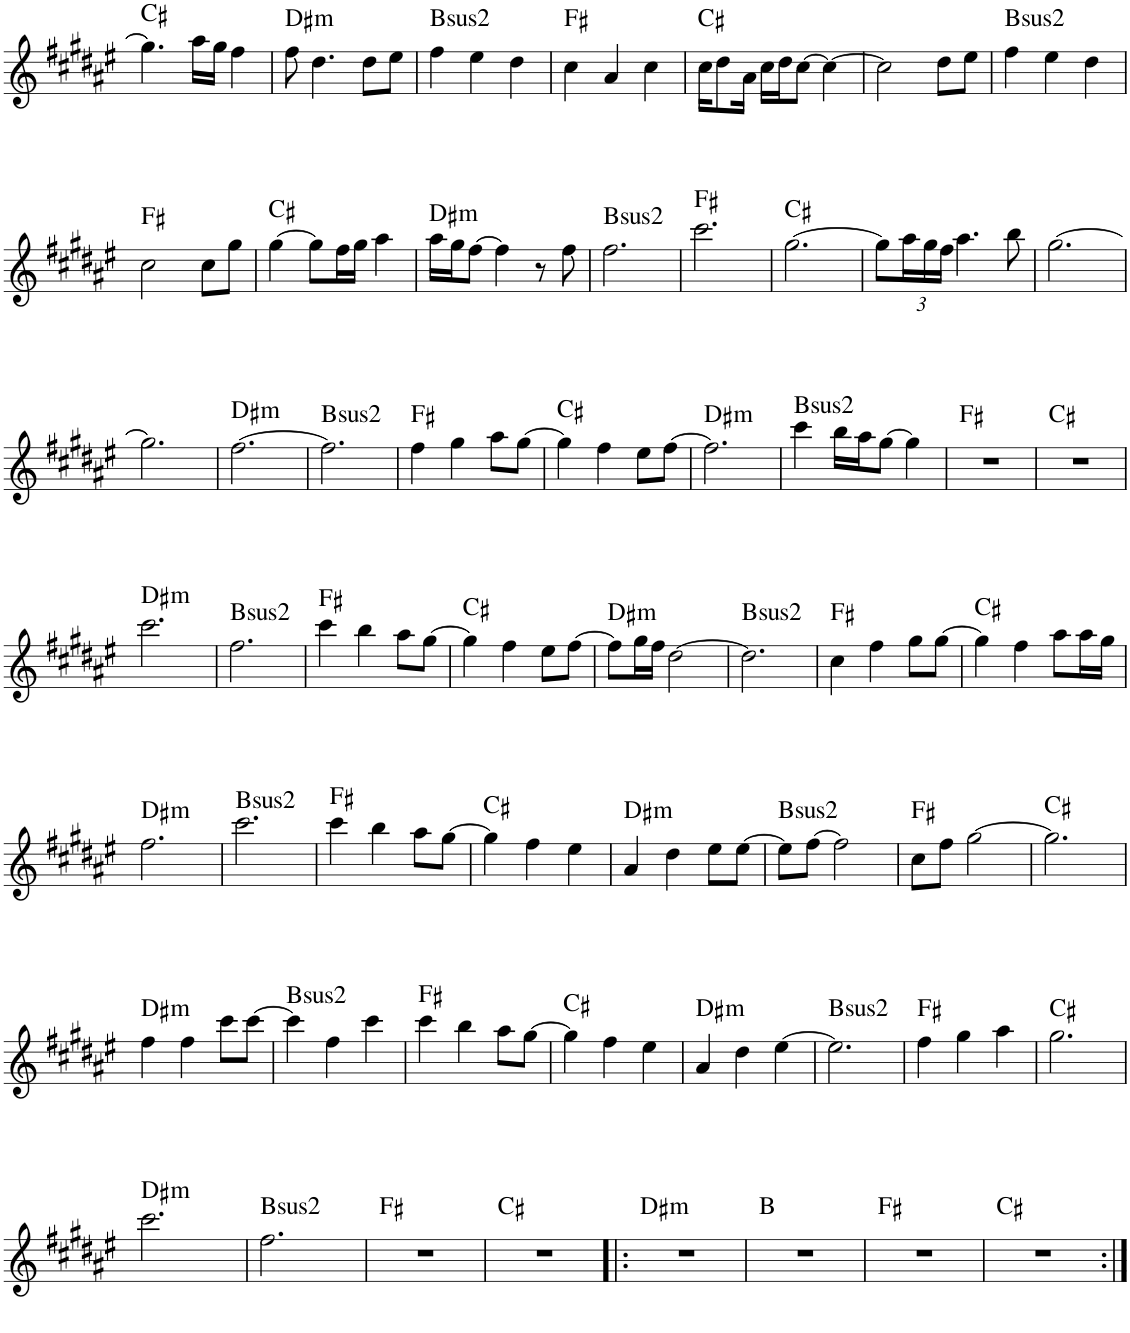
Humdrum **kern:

**kern	**harte
*part1	*part1
*staff1	*
*I"Piano	*
*I'Pno.	*
!!LO:PB:g=z
*clefG2	*
*k[f#c#g#d#a#e#]	*
*M3/4	*
=136	=136
4.gg#\]	C#:maj
16aa#\LL	.
16gg#\JJ	.
4ff#\	.
=137	=137
!	!LO:H:kt=m
8ff#\	D#:min
4.dd#\	.
8dd#\L	.
8ee#\J	.
=138	=138
!	!LO:H:kt=2
4ff#\	B:(1,2,5)
4ee#\	.
4dd#\	.
=139	=139
4cc#\	F#:maj
4a#/	.
4cc#\	.
=140	=140
16cc#\KL	C#:maj
8dd#\	.
16a#\Jk	.
16cc#\LL	.
16dd#\J	.
[8cc#\J	.
4cc#\_	.
=141	=141
2cc#\]	.
8dd#\L	.
8ee#\J	.
=142	=142
!	!LO:H:kt=2
4ff#\	B:(1,2,5)
4ee#\	.
4dd#\	.
!!LO:LB:g=z
=143	=143
2cc#\	F#:maj
8cc#\L	.
8gg#\J	.
=144	=144
[4gg#\	C#:maj
8gg#\L]	.
16ff#\L	.
16gg#\JJ	.
4aa#\	.
=145	=145
!	!LO:H:kt=m
16aa#\LL	D#:min
16gg#\J	.
[8ff#\J	.
4ff#\]	.
8r	.
8ff#\	.
=146	=146
!	!LO:H:kt=2
2.ff#\	B:(1,2,5)
=147	=147
2.ccc#\	F#:maj
=148	=148
[2.gg#\	C#:maj
=149	=149
8gg#\L]	.
*Xbrackettup	*
24aa#\L	.
24gg#\	.
24ff#\JJ	.
4.aa#\	.
8bb\	.
=150	=150
[2.gg#\	.
!!LO:LB:g=z
=151	=151
2.gg#\]	.
=152	=152
!	!LO:H:kt=m
[2.ff#\	D#:min
=153	=153
!	!LO:H:kt=2
2.ff#\]	B:(1,2,5)
=154	=154
4ff#\	F#:maj
4gg#\	.
8aa#\L	.
[8gg#\J	.
=155	=155
4gg#\]	C#:maj
4ff#\	.
8ee#\L	.
[8ff#\J	.
=156	=156
!	!LO:H:kt=m
2.ff#\]	D#:min
=157	=157
!	!LO:H:kt=2
4ccc#\	B:(1,2,5)
16bb\LL	.
16aa#\J	.
[8gg#\J	.
4gg#\]	.
=158	=158
2.r	F#:maj
=159	=159
2.r	C#:maj
!!LO:LB:g=z
=160	=160
!	!LO:H:kt=m
2.ccc#\	D#:min
=161	=161
!	!LO:H:kt=2
2.ff#\	B:(1,2,5)
=162	=162
4ccc#\	F#:maj
4bb\	.
8aa#\L	.
[8gg#\J	.
=163	=163
4gg#\]	C#:maj
4ff#\	.
8ee#\L	.
[8ff#\J	.
=164	=164
!	!LO:H:kt=m
8ff#\L]	D#:min
16gg#\L	.
16ff#\JJ	.
[2dd#\	.
=165	=165
!	!LO:H:kt=2
2.dd#\]	B:(1,2,5)
=166	=166
4cc#\	F#:maj
4ff#\	.
8gg#\L	.
[8gg#\J	.
=167	=167
4gg#\]	C#:maj
4ff#\	.
8aa#\L	.
16aa#\L	.
16gg#\JJ	.
!!LO:LB:g=z
=168	=168
!	!LO:H:kt=m
2.ff#\	D#:min
=169	=169
!	!LO:H:kt=2
2.ccc#\	B:(1,2,5)
=170	=170
4ccc#\	F#:maj
4bb\	.
8aa#\L	.
[8gg#\J	.
=171	=171
4gg#\]	C#:maj
4ff#\	.
4ee#\	.
=172	=172
!	!LO:H:kt=m
4a#/	D#:min
4dd#\	.
8ee#\L	.
[8ee#\J	.
=173	=173
!	!LO:H:kt=2
8ee#\L]	B:(1,2,5)
[8ff#\J	.
2ff#\]	.
=174	=174
8cc#\L	F#:maj
8ff#\J	.
[2gg#\	.
=175	=175
2.gg#\]	C#:maj
!!LO:LB:g=z
=176	=176
!	!LO:H:kt=m
4ff#\	D#:min
4ff#\	.
8ccc#\L	.
[8ccc#\J	.
=177	=177
!	!LO:H:kt=2
4ccc#\]	B:(1,2,5)
4ff#\	.
4ccc#\	.
=178	=178
4ccc#\	F#:maj
4bb\	.
8aa#\L	.
[8gg#\J	.
=179	=179
4gg#\]	C#:maj
4ff#\	.
4ee#\	.
=180	=180
!	!LO:H:kt=m
4a#/	D#:min
4dd#\	.
[4ee#\	.
=181	=181
!	!LO:H:kt=2
2.ee#\]	B:(1,2,5)
=182	=182
4ff#\	F#:maj
4gg#\	.
4aa#\	.
=183	=183
2.gg#\	C#:maj
!!LO:LB:g=z
=184	=184
!	!LO:H:kt=m
2.ccc#\	D#:min
=185	=185
!	!LO:H:kt=2
2.ff#\	B:(1,2,5)
=186	=186
2.r	F#:maj
=187	=187
2.r	C#:maj
=188!|:	=188!|:
!	!LO:H:kt=m
2.r	D#:min
=189	=189
2.r	B:maj
=190	=190
2.r	F#:maj
=191	=191
2.r	C#:maj
=:|!	=:|!
*-	*-
